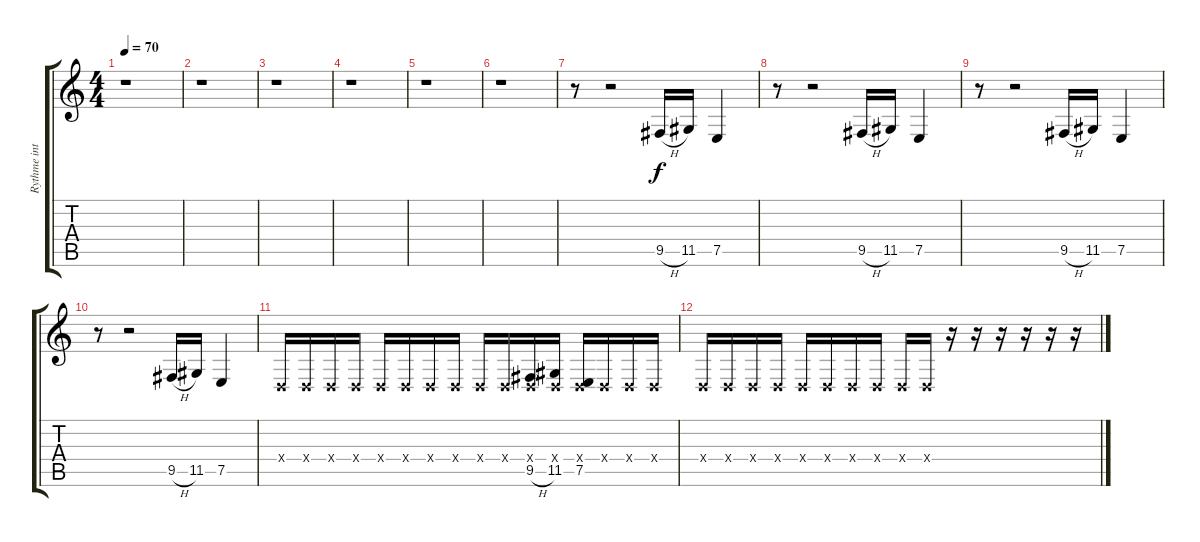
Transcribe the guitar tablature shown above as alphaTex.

\track ("Rythme intro" "Rythme int") {instrument recorder}
\staff {score tabs}
\tuning (E4 B3 G3 D3 A2 E2) {hide}
\ts (4 4)
\tempo 70
\clef g2
\ks c
r.1{dy f} |
r.1 |
r.1 |
r.1 |
r.1 |
r.1 |
r.8 r.2 9.5{h}.16 11.5.16 7.5.4 |
r.8 r.2 9.5{h}.16 11.5.16 7.5.4 |
r.8 r.2 9.5{h}.16 11.5.16 7.5.4 |
r.8 r.2 9.5{h}.16 11.5.16 7.5.4 |
0.4{x}.16 0.4{x}.16 0.4{x}.16 0.4{x}.16 0.4{x}.16 0.4{x}.16 0.4{x}.16 0.4{x}.16 0.4{x}.16 0.4{x}.16 (0.4{x} 9.5{h}).16 (0.4{x} 11.5).16 (0.4{x} 7.5).16 0.4{x}.16 0.4{x}.16 0.4{x}.16 |
0.4{x}.16{volume 10} 0.4{x}.16{volume 9} 0.4{x}.16{volume 8} 0.4{x}.16{volume 7} 0.4{x}.16{volume 6} 0.4{x}.16{volume 5} 0.4{x}.16{volume 4} 0.4{x}.16{volume 3} 0.4{x}.16{volume 2} 0.4{x}.16{volume 1} r.16 r.16 r.16 r.16 r.16 r.16
